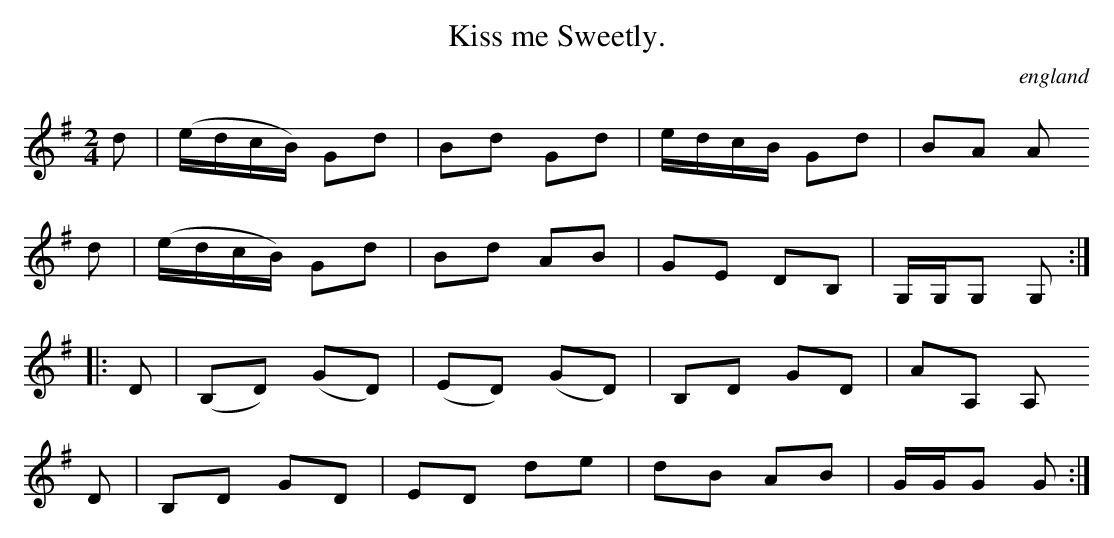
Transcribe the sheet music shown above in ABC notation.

X:1
T:Kiss me Sweetly.
O:england
M:2/4
L:1/16
K:G
d2|(edcB)   G2d2 | B2d2   G2d2 |edcB  G2d2 |B2A2    A2
d2|(edcB)   G2d2 | B2d2   A2B2 |G2E2  D2B,2|G,G,G,2 G,2::
D2|(B,2D2) (G2D2)|(E2D2) (G2D2)|B,2D2 G2D2 |A2A,2   A,2
D2| B,2D2   G2D2 | E2D2   d2e2 |d2B2  A2B2 |GGG2    G2 :|
